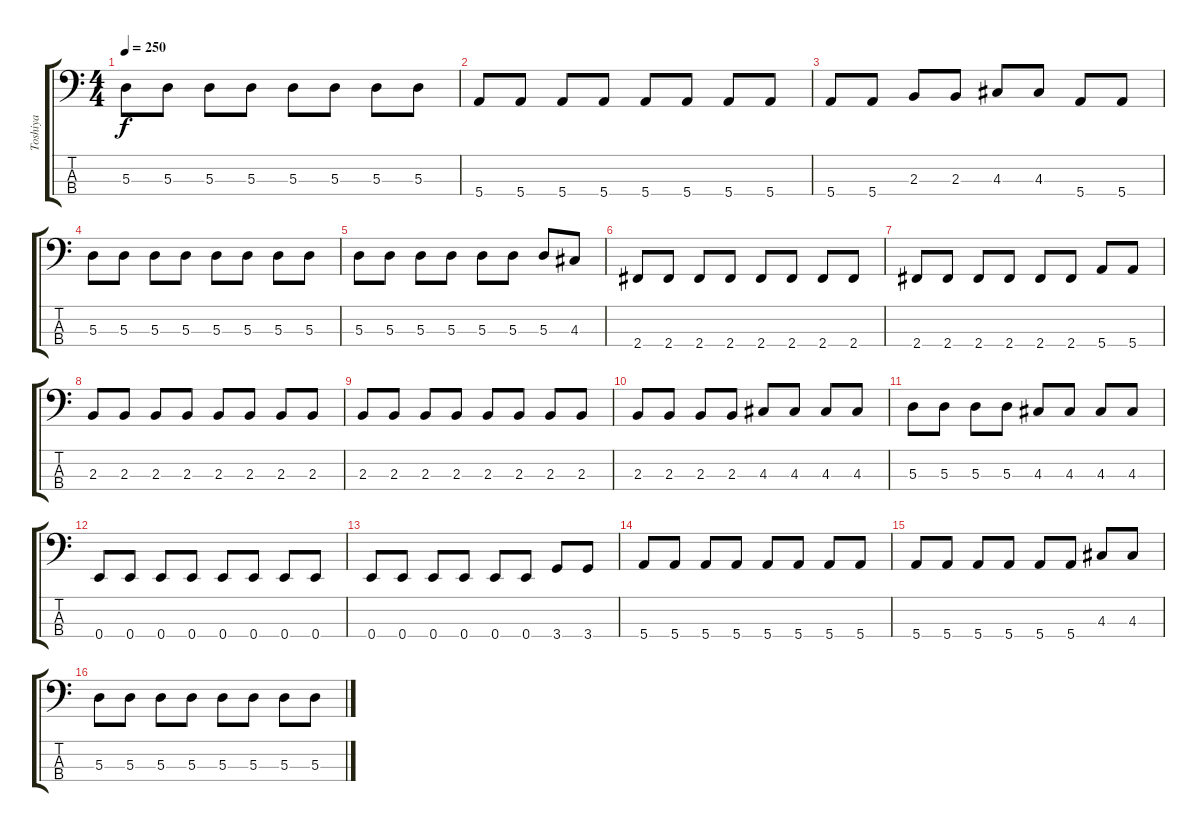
\track ("Toshiya" "Toshiya") {instrument slapbass2}
\staff {score tabs}
\tuning (G2 D2 A1 E1) {hide}
\ts (4 4)
\tempo 250
\clef f4
\ks c
5.3.8{dy f} 5.3.8 5.3.8 5.3.8 5.3.8 5.3.8 5.3.8 5.3.8 |
5.4.8 5.4.8 5.4.8 5.4.8 5.4.8 5.4.8 5.4.8 5.4.8 |
5.4.8 5.4.8 2.3.8 2.3.8 4.3.8 4.3.8 5.4.8 5.4.8 |
5.3.8 5.3.8 5.3.8 5.3.8 5.3.8 5.3.8 5.3.8 5.3.8 |
5.3.8 5.3.8 5.3.8 5.3.8 5.3.8 5.3.8 5.3.8 4.3.8 |
2.4.8 2.4.8 2.4.8 2.4.8 2.4.8 2.4.8 2.4.8 2.4.8 |
2.4.8 2.4.8 2.4.8 2.4.8 2.4.8 2.4.8 5.4.8 5.4.8 |
2.3.8 2.3.8 2.3.8 2.3.8 2.3.8 2.3.8 2.3.8 2.3.8 |
2.3.8 2.3.8 2.3.8 2.3.8 2.3.8 2.3.8 2.3.8 2.3.8 |
2.3.8 2.3.8 2.3.8 2.3.8 4.3.8 4.3.8 4.3.8 4.3.8 |
5.3.8 5.3.8 5.3.8 5.3.8 4.3.8 4.3.8 4.3.8 4.3.8 |
0.4.8 0.4.8 0.4.8 0.4.8 0.4.8 0.4.8 0.4.8 0.4.8 |
0.4.8 0.4.8 0.4.8 0.4.8 0.4.8 0.4.8 3.4.8 3.4.8 |
5.4.8 5.4.8 5.4.8 5.4.8 5.4.8 5.4.8 5.4.8 5.4.8 |
5.4.8 5.4.8 5.4.8 5.4.8 5.4.8 5.4.8 4.3.8 4.3.8 |
5.3.8 5.3.8 5.3.8 5.3.8 5.3.8 5.3.8 5.3.8 5.3.8
